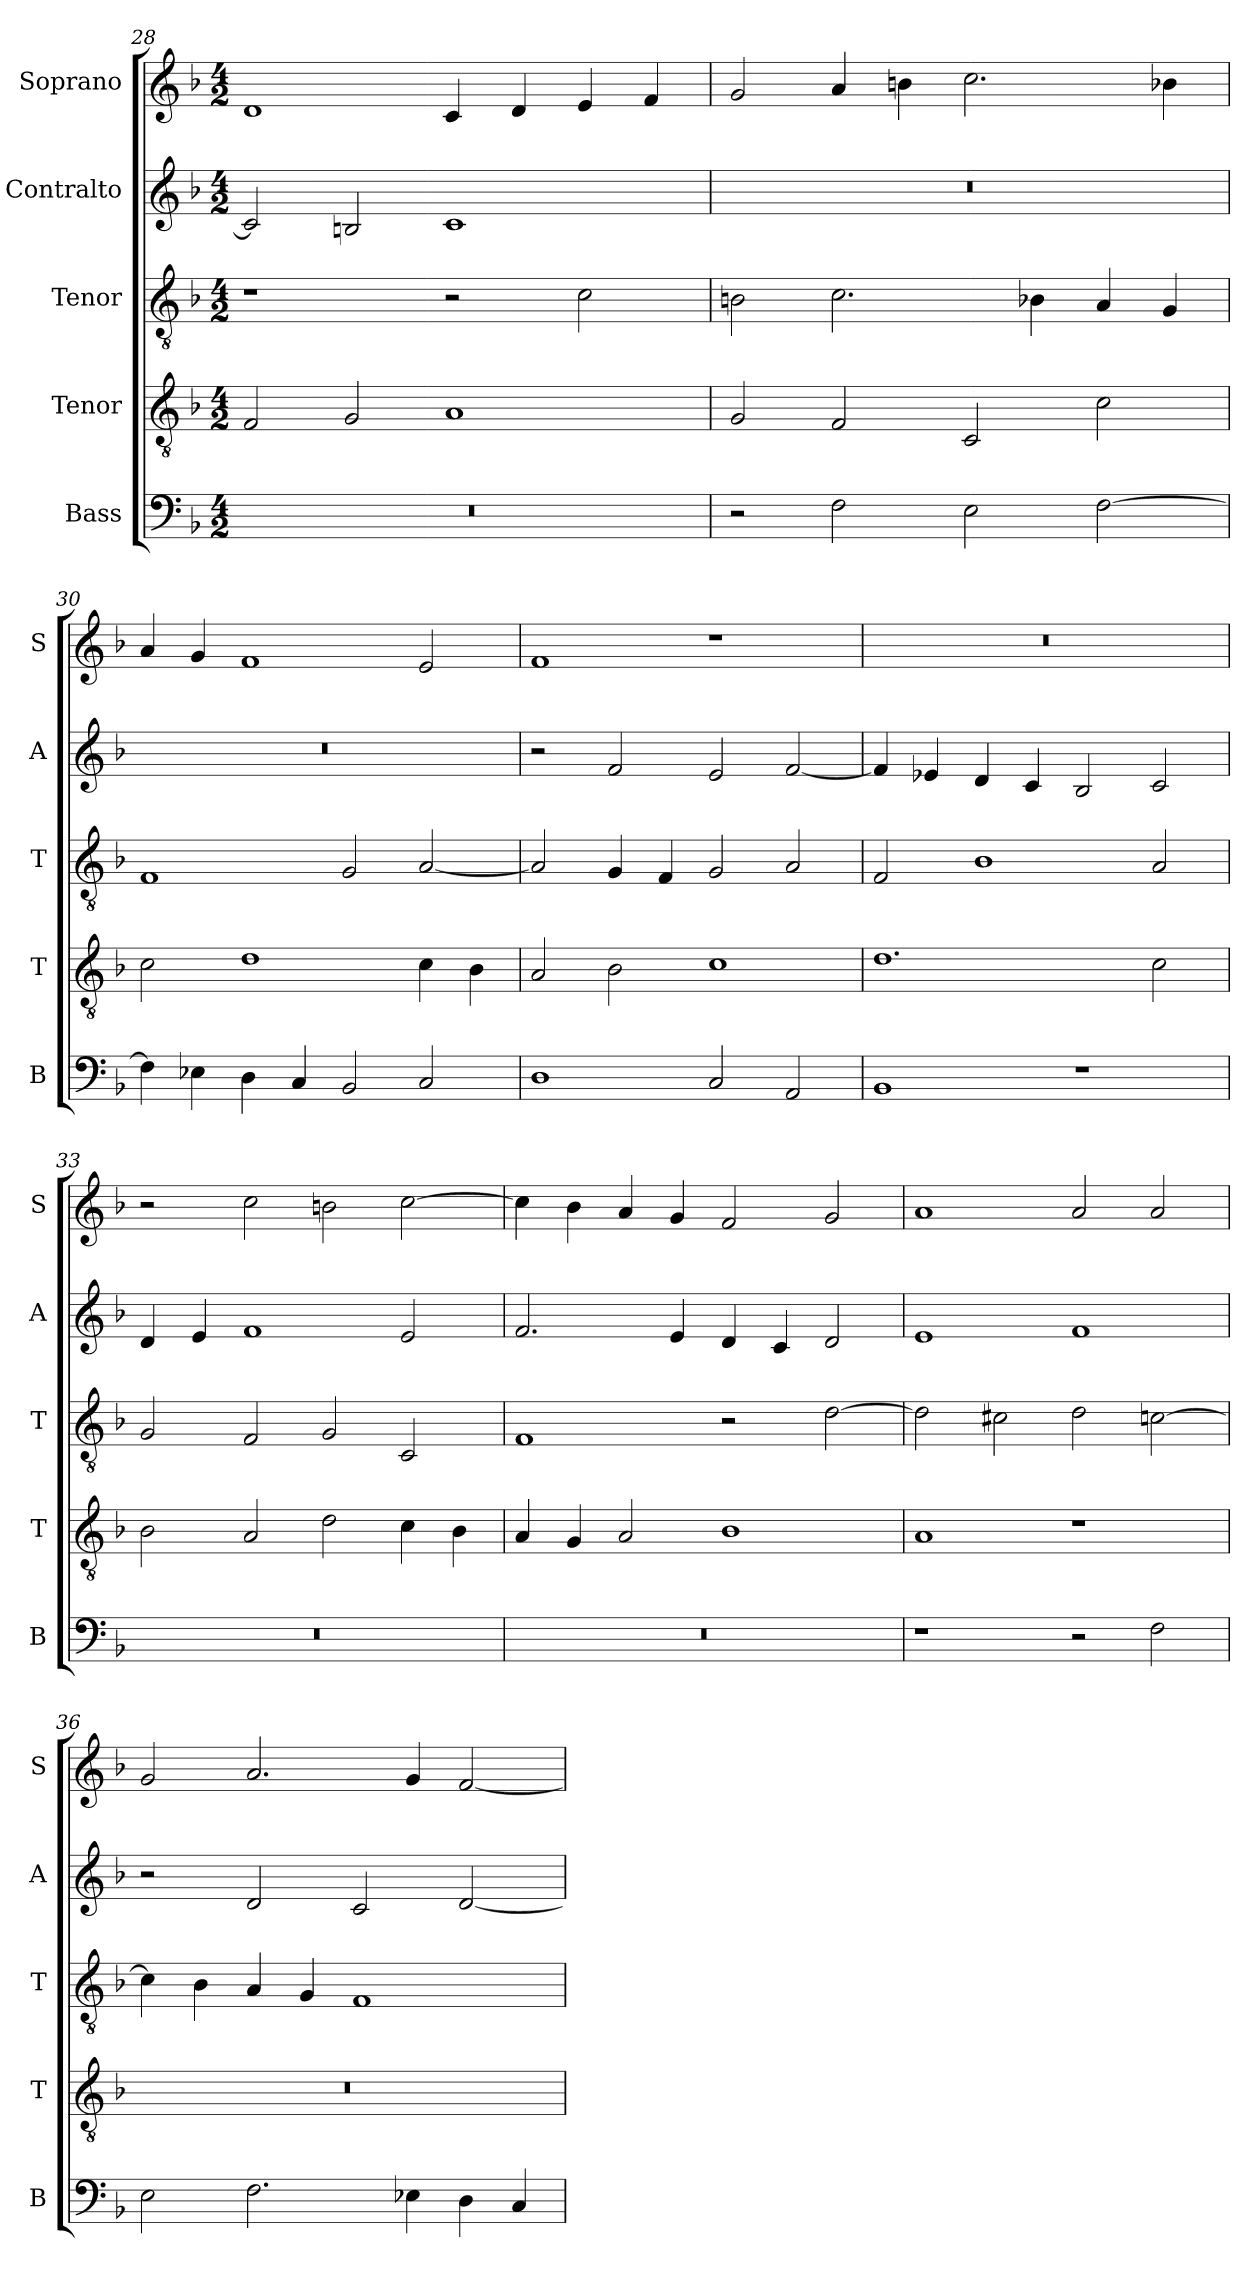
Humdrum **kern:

**kern	**kern	**kern	**kern	**kern
*part5	*part4	*part3	*part2	*part1
*staff5	*staff4	*staff3	*staff2	*staff1
*I"Bass	*I"Tenor	*I"Tenor	*I"Contralto	*I"Soprano
*I'B	*I'T	*I'T	*I'A	*I'S
*clefF4	*clefGv2	*clefGv2	*clefG2	*clefG2
*k[b-]	*k[b-]	*k[b-]	*k[b-]	*k[b-]
*F:ion	*F:ion	*F:ion	*F:ion	*F:ion
*M4/2	*M4/2	*M4/2	*M4/2	*M4/2
=28	=28	=28	=28	=28
0r	2F	1r	2c]	1d
.	2G	.	2Bn	.
.	1A	2r	1c	4c
.	.	.	.	4d
.	.	2c	.	4e
.	.	.	.	4f
=29	=29	=29	=29	=29
2r	2G	2Bn	0r	2g
2F	2F	2.c	.	4a
.	.	.	.	4bn
2E	2C	.	.	2.cc
.	.	4B-X	.	.
[2F	2c	4A	.	.
.	.	4G	.	4b-X
=30	=30	=30	=30	=30
4F]	2c	1F	0r	4a
4E-X	.	.	.	4g
4D	1d	.	.	1f
4C	.	.	.	.
2BB-	.	2G	.	.
2C	4c	[2A	.	2e
.	4B-	.	.	.
=31	=31	=31	=31	=31
1D	2A	2A]	2r	1f
.	2B-	4G	2f	.
.	.	4F	.	.
2C	1c	2G	2e	1r
2AA	.	2A	[2f	.
=32	=32	=32	=32	=32
1BB-	1.d	2F	4f]	0r
.	.	.	4e-X	.
.	.	1B-	4d	.
.	.	.	4c	.
1r	.	.	2B-	.
.	2c	2A	2c	.
=33	=33	=33	=33	=33
0r	2B-	2G	4d	2r
.	.	.	4e	.
.	2A	2F	1f	2cc
.	2d	2G	.	2bn
.	4c	2C	2e	[2cc
.	4B-	.	.	.
=34	=34	=34	=34	=34
0r	4A	1F	2.f	4cc]
.	4G	.	.	4b-
.	2A	.	.	4a
.	.	.	4e	4g
.	1B-	2r	4d	2f
.	.	.	4c	.
.	.	[2d	2d	2g
=35	=35	=35	=35	=35
1r	1A	2d]	1e	1a
.	.	2c#X	.	.
2r	1r	2d	1f	2a
2F	.	[2cn	.	2a
=36	=36	=36	=36	=36
2E	0r	4c]	2r	2g
.	.	4B-	.	.
2.F	.	4A	2d	2.a
.	.	4G	.	.
.	.	1F	2c	.
4E-X	.	.	.	4g
4D	.	.	[2d	[2f
4C	.	.	.	.
=	=	=	=	=
*-	*-	*-	*-	*-
